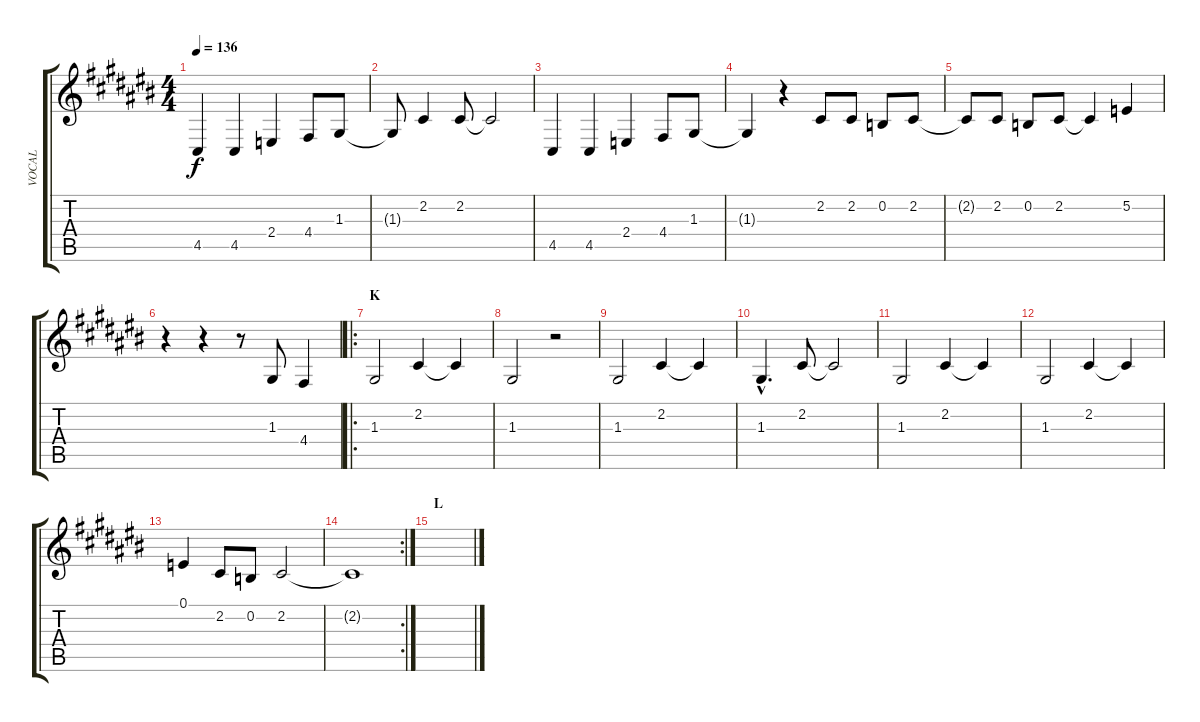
\track ("VOCAL" "VOCAL") {instrument oboe}
\staff {score tabs}
\tuning (E4 B3 G3 D3 A2 E2) {hide}
\ts (4 4)
\tempo 136
\clef g2
\ks c#
4.5.4{dy f} 4.5.4 2.4.4 4.4.8 1.3.8 |
1.3{t}.8 2.2.4 2.2.8 2.2{t}.2 |
4.5.4 4.5.4 2.4.4 4.4.8 1.3.8 |
1.3{t}.4 r.4 2.2.8 2.2.8 0.2.8 2.2.8 |
2.2{t}.8 2.2.8 0.2.8 2.2.8 2.2{t}.4 5.2.4 |
r.4 r.4 r.8 1.3.8 4.4.4 |
\ro
\section ("" "K")
1.3.2 2.2.4 2.2{t}.4 |
1.3.2 r.2 |
1.3.2 2.2.4 2.2{t}.4 |
1.3{hac}.4{d} 2.2.8 2.2{t}.2 |
1.3.2 2.2.4 2.2{t}.4 |
1.3.2 2.2.4 2.2{t}.4 |
0.1.4 2.2.8 0.2.8 2.2.2 |
\rc 2
2.2{t}.1 |
\section ("" "L")
